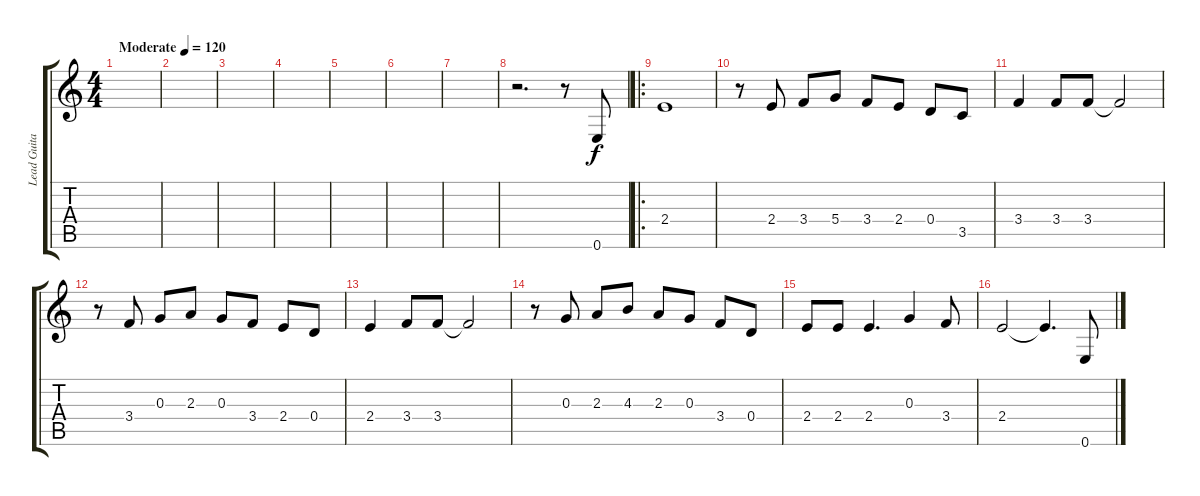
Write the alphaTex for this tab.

\track ("Lead Guitar" "Lead Guita") {instrument electricguitarjazz}
\staff {score tabs}
\tuning (E4 B3 G3 D3 A2 E2) {hide}
\ts (4 4)
\tempo (120 "Moderate")
\clef g2
\ks c
|
|
|
|
|
|
|
r.2{d} r.8 0.6.8 |
\ro
2.4.1 |
r.8 2.4.8 3.4.8 5.4.8 3.4.8 2.4.8 0.4.8 3.5.8 |
3.4.4 3.4.8 3.4.8 3.4{t}.2 |
r.8 3.4.8 0.3.8 2.3.8 0.3.8 3.4.8 2.4.8 0.4.8 |
2.4.4 3.4.8 3.4.8 3.4{t}.2 |
r.8 0.3.8 2.3.8 4.3.8 2.3.8 0.3.8 3.4.8 0.4.8 |
2.4.8 2.4.8 2.4.4{d} 0.3.4 3.4.8 |
2.4.2 2.4{t}.4{d} 0.6.8
